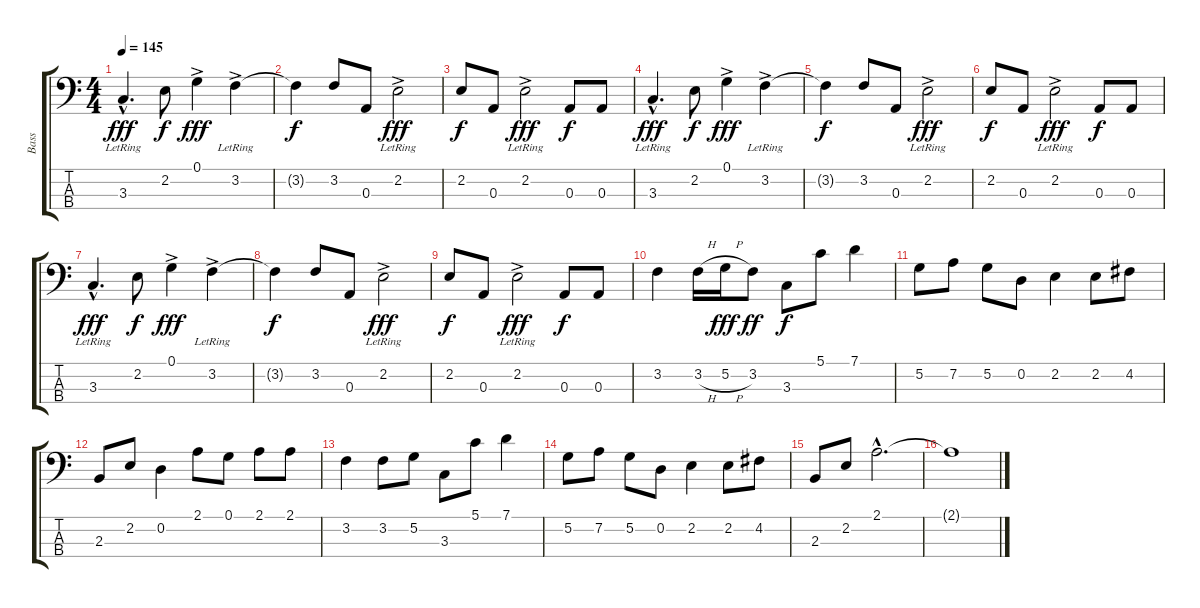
\track ("Bass" "Bass") {instrument electricbasspick}
\staff {score tabs}
\tuning (G2 D2 A1 D1) {hide}
\ts (4 4)
\tempo 145
\clef f4
\ks c
3.3{hac lr}.4{d dy fff} 2.2.8{dy f} 0.1{ac}.4{dy fff} 3.2{ac lr}.4 |
3.2{t}.4{dy f} 3.2.8 0.3.8 2.2{ac lr}.2{dy fff} |
2.2.8{dy f} 0.3.8 2.2{ac lr}.2{dy fff} 0.3.8{dy f} 0.3.8 |
3.3{hac lr}.4{d dy fff} 2.2.8{dy f} 0.1{ac}.4{dy fff} 3.2{ac lr}.4 |
3.2{t}.4{dy f} 3.2.8 0.3.8 2.2{ac lr}.2{dy fff} |
2.2.8{dy f} 0.3.8 2.2{ac lr}.2{dy fff} 0.3.8{dy f} 0.3.8 |
3.3{hac lr}.4{d dy fff} 2.2.8{dy f} 0.1{ac}.4{dy fff} 3.2{ac lr}.4 |
3.2{t}.4{dy f} 3.2.8 0.3.8 2.2{ac lr}.2{dy fff} |
2.2.8{dy f} 0.3.8 2.2{ac lr}.2{dy fff} 0.3.8{dy f} 0.3.8 |
3.2.4 3.2{h}.16 5.2{h}.16{dy fff} 3.2.8{dy ff} 3.3.8{dy f} 5.1.8 7.1.4 |
5.2.8 7.2.8 5.2.8 0.2.8 2.2.4 2.2.8 4.2.8 |
2.3.8 2.2.8 0.2.4 2.1.8 0.1.8 2.1.8 2.1.8 |
3.2.4 3.2.8 5.2.8 3.3.8 5.1.8 7.1.4 |
5.2.8 7.2.8 5.2.8 0.2.8 2.2.4 2.2.8 4.2.8 |
2.3.8 2.2.8 2.1{hac}.2{d} |
2.1{t}.1
